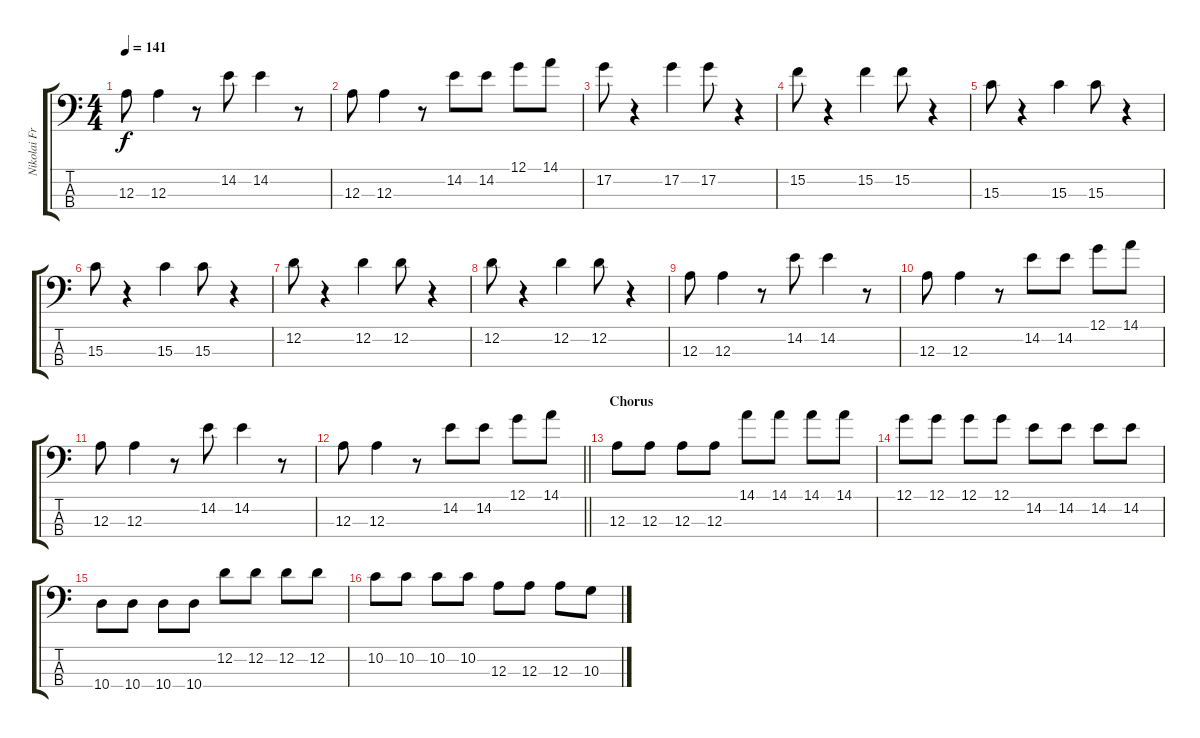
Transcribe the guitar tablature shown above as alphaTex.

\track ("Nikolai Frature - Bass" "Nikolai Fr") {instrument electricbasspick}
\staff {score tabs}
\tuning (G2 D2 A1 E1) {hide}
\ts (4 4)
\tempo 141
\clef f4
\ks c
12.3.8{dy f} 12.3.4 r.8 14.2.8 14.2.4 r.8 |
12.3.8 12.3.4 r.8 14.2.8 14.2.8 12.1.8 14.1.8 |
17.2.8 r.4 17.2.4 17.2.8 r.4 |
15.2.8 r.4 15.2.4 15.2.8 r.4 |
15.3.8 r.4 15.3.4 15.3.8 r.4 |
15.3.8 r.4 15.3.4 15.3.8 r.4 |
12.2.8 r.4 12.2.4 12.2.8 r.4 |
12.2.8 r.4 12.2.4 12.2.8 r.4 |
12.3.8 12.3.4 r.8 14.2.8 14.2.4 r.8 |
12.3.8 12.3.4 r.8 14.2.8 14.2.8 12.1.8 14.1.8 |
12.3.8 12.3.4 r.8 14.2.8 14.2.4 r.8 |
\barLineRight lightlight
12.3.8 12.3.4 r.8 14.2.8 14.2.8 12.1.8 14.1.8 |
\section ("" "Chorus")
12.3.8 12.3.8 12.3.8 12.3.8 14.1.8 14.1.8 14.1.8 14.1.8 |
12.1.8 12.1.8 12.1.8 12.1.8 14.2.8 14.2.8 14.2.8 14.2.8 |
10.4.8 10.4.8 10.4.8 10.4.8 12.2.8 12.2.8 12.2.8 12.2.8 |
10.2.8 10.2.8 10.2.8 10.2.8 12.3.8 12.3.8 12.3.8 10.3.8
